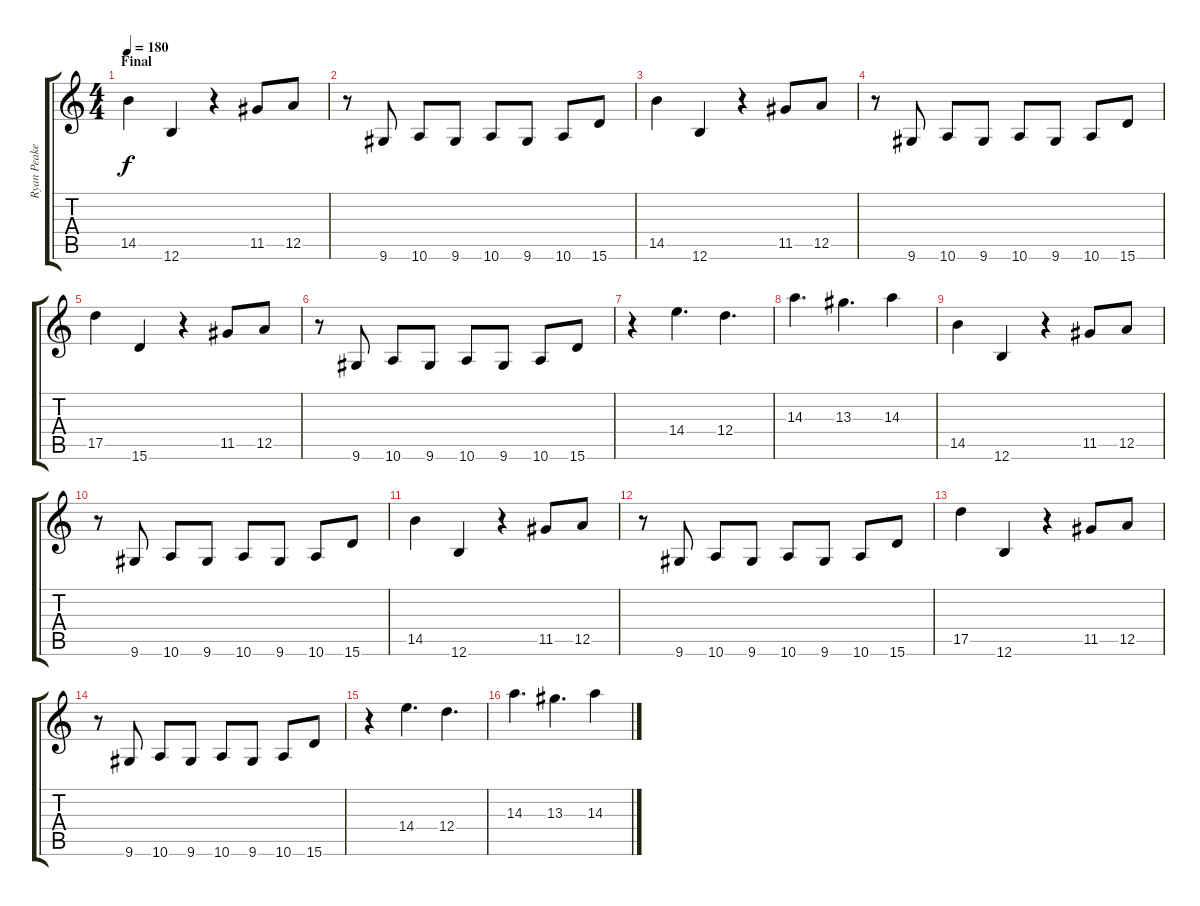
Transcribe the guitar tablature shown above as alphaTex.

\track ("Ryan Peake" "Ryan Peake") {instrument distortionguitar}
\staff {score tabs}
\tuning (E4 B3 G3 D3 A2 B1) {hide}
\ts (4 4)
\section ("" "Final")
\tempo 180
\clef g2
\ks c
14.5.4{dy f} 12.6.4 r.4 11.5.8 12.5.8 |
r.8 9.6.8 10.6.8 9.6.8 10.6.8 9.6.8 10.6.8 15.6.8 |
14.5.4 12.6.4 r.4 11.5.8 12.5.8 |
r.8 9.6.8 10.6.8 9.6.8 10.6.8 9.6.8 10.6.8 15.6.8 |
17.5.4 15.6.4 r.4 11.5.8 12.5.8 |
r.8 9.6.8 10.6.8 9.6.8 10.6.8 9.6.8 10.6.8 15.6.8 |
r.4 14.4.4{d} 12.4.4{d} |
14.3.4{d} 13.3.4{d} 14.3.4 |
14.5.4 12.6.4 r.4 11.5.8 12.5.8 |
r.8 9.6.8 10.6.8 9.6.8 10.6.8 9.6.8 10.6.8 15.6.8 |
14.5.4 12.6.4 r.4 11.5.8 12.5.8 |
r.8 9.6.8 10.6.8 9.6.8 10.6.8 9.6.8 10.6.8 15.6.8 |
17.5.4 12.6.4 r.4 11.5.8 12.5.8 |
r.8 9.6.8 10.6.8 9.6.8 10.6.8 9.6.8 10.6.8 15.6.8 |
r.4 14.4.4{d} 12.4.4{d} |
14.3.4{d} 13.3.4{d} 14.3.4
